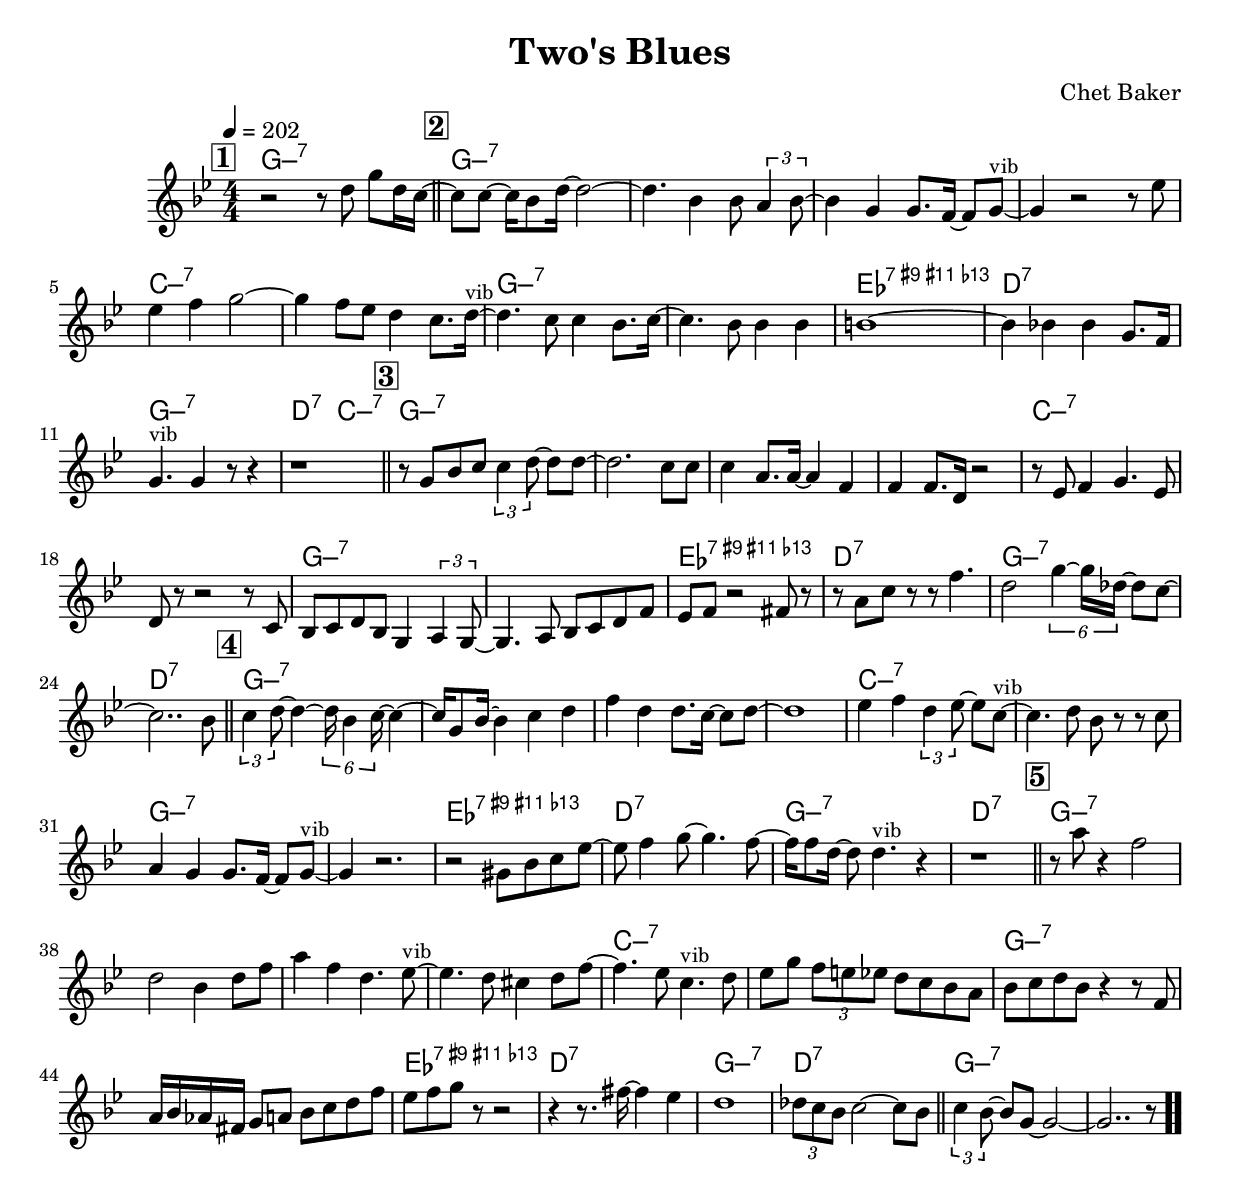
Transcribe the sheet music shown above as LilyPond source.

\version "2.13.2"

#(ly:set-option 'point-and-click #f)

\header {
  title = "Two's Blues"
  composer = "Chet Baker"
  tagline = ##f
}
global =
{
    \override Staff.TimeSignature #'style = #'()
    \time 4/4
    \clef "treble"
    \key g \minor
    \override Rest #'direction = #'0
    \override MultiMeasureRest #'staff-position = #0
}
\score
{
<<
    \transpose c' c'

    \new ChordNames { \chords {
      \set majorSevenSymbol = \markup { "maj7" }
      \set minorChordModifier = \markup { \char ##x2013 }
      | g1:min7 
      | g1:min7 | s1 | s1 | s1 | c1:min7 | s1 | g1:min7 | s1 
      | es1:13-.9+11+ | d1:7 | g1:min7 | d2:7 c2:min7 | g1:min7 | s1 | s1 | s1 
      | c1:min7 | s1 | g1:min7 | s1 | es1:13-.9+11+ | d1:7 | g1:min7 | d1:7 
      | g1:min7 | s1 | s1 | s1 | c1:min7 | s1 | g1:min7 | s1 
      | es1:13-.9+11+ | d1:7 | g1:min7 | d1:7 | g1:min7 | s1 | s1 | s1 
      | c1:min7 | s1 | g1:min7 | s1 | es1:13-.9+11+ | d1:7 | g1:min7 | d1:7 
      | g1:min7|
      }
      }

    \new Staff
    <<
    \transpose c' c'

    {
      \global
  		%\override Score.MetronomeMark #'transparent = ##t
  		%\override Score.MetronomeMark #'stencil = ##f
  		
  		\override HorizontalBracket #'direction = #UP
  		\override HorizontalBracket #'bracket-flare = #'(0 . 0)
  		
  		\override TextSpanner #'dash-fraction = #1.0
  		\override TextSpanner #'bound-details #'left #'text = \markup{ \concat{\draw-line #'(0 . -1.0) \draw-line #'(1.0 . 0) }}
  		\override TextSpanner #'bound-details #'right #'text = \markup{ \concat{ \draw-line #'(1.0 . 0) \draw-line #'(0 . -1.0) }}
          \set Score.markFormatter = #format-mark-box-numbers


      \tempo 4 = 202
      \set Score.currentBarNumber = #0
     
      \bar "||" \mark \default r2 r8 d''8 g''8 d''16 c''16~ 
      \bar "||" \mark \default c''8 c''8~ c''16 bes'8 d''16~ d''2~ 
      | d''4. bes'4 bes'8 \tuplet 3/2 {a'4 bes'8~} 
      | bes'4 g'4 g'8. f'16~ f'8 g'8~^\markup{\left-align \small vib} 
      | g'4 r2 r8 es''8 
      | es''4 f''4 g''2~ 
      | g''4 f''8 es''8 d''4 c''8. d''16~^\markup{\left-align \small vib} 
      | d''4. c''8 c''4 bes'8. c''16~ 
      | c''4. bes'8 bes'4 bes'4 
      | b'1~ 
      | b'4\glissando  bes'4 bes'4 g'8. f'16 
      | g'4.^\markup{\left-align \small vib} g'4 r8 r4 
      | r1 
      \bar "||" \mark \default r8 g'8 bes'8 c''8 \tuplet 3/2 {c''4 d''8~} d''8 d''8~ 
      | d''2. c''8 c''8 
      | c''4 a'8. a'16~ a'4 f'4 
      | f'4 f'8. d'16 r2 
      | r8 es'8 f'4 g'4. es'8 
      | d'8 r8 r2 r8 c'8 
      | bes8 c'8 d'8 bes8 g4 \tuplet 3/2 {a4 g8~} 
      | g4. a8 bes8 c'8 d'8 f'8 
      | es'8 f'8 r2 fis'8 r8 
      | r8 a'8 c''8 r8 r8 f''4. 
      | d''2 \tuplet 6/4 {g''4~ g''16 des''16~} des''8 c''8~ 
      | c''2.. bes'8 
      \bar "||" \mark \default \tuplet 3/2 {c''4 d''8~} d''4~ \tuplet 6/4 {d''16 bes'4 c''16~} c''4~ 
      | c''16 g'8 bes'16~ bes'4 c''4 d''4 
      | f''4 d''4 d''8. c''16~ c''8 d''8~ 
      | d''1 
      | es''4 f''4 \tuplet 3/2 {d''4 es''8~} es''8 c''8~^\markup{\left-align \small vib} 
      | c''4. d''8 bes'8 r8 r8 c''8 
      | a'4 g'4 g'8. f'16~ f'8 g'8~^\markup{\left-align \small vib} 
      | g'4 r2. 
      | r2 gis'8 bes'8 c''8 es''8~ 
      | es''8 f''4 g''8~ g''4. f''8~ 
      | f''16 f''8 d''16~ d''8 d''4.^\markup{\left-align \small vib} r4 
      | r1 
      \bar "||" \mark \default r8 a''8 r4 f''2 
      | d''2 bes'4 d''8 f''8 
      | a''4 f''4 d''4. es''8~^\markup{\left-align \small vib} 
      | es''4. d''8 cis''4 d''8 f''8~ 
      | f''4. es''8 c''4.^\markup{\left-align \small vib} d''8 
      | es''8 g''8 \tuplet 3/2 {f''8 e''8 es''8} d''8 c''8 bes'8 a'8 
      | bes'8 c''8 d''8 bes'8 r4 r8 f'8 
      | a'16 bes'16 aes'16 fis'16 g'8 a'8 bes'8 c''8 d''8 f''8 
      | es''8 f''8 g''8 r8 r2 
      | r4 r8. fis''16~ fis''4 es''4 
      | d''1 
      | \tuplet 3/2 {des''8 c''8 bes'8} c''2~ c''8 bes'8 
      \bar "||" \tuplet 3/2 {c''4 bes'8~} bes'8 g'8~ g'2~ 
      | g'2.. r8\bar  ".."
    }
    >>
>>    
}
